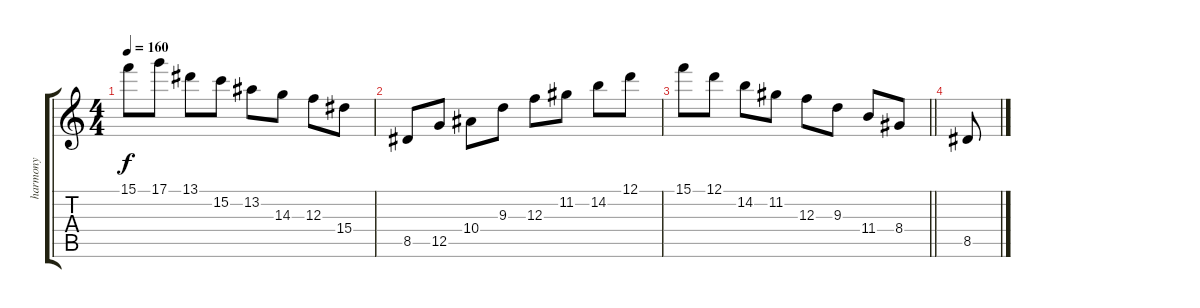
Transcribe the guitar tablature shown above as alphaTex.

\track ("harmony" "harmony") {instrument distortionguitar}
\staff {score tabs}
\tuning (D4 A3 F3 C3 G2 C2) {hide}
\ts (4 4)
\tempo 160
\clef g2
\ks c
15.1.8{dy f} 17.1.8 13.1.8 15.2.8 13.2.8 14.3.8 12.3.8 15.4.8 |
8.5.8 12.5.8 10.4.8 9.3.8 12.3.8 11.2.8 14.2.8 12.1.8 |
\barLineRight lightlight
15.1.8 12.1.8 14.2.8 11.2.8 12.3.8 9.3.8 11.4.8 8.4.8 |
8.5.8
